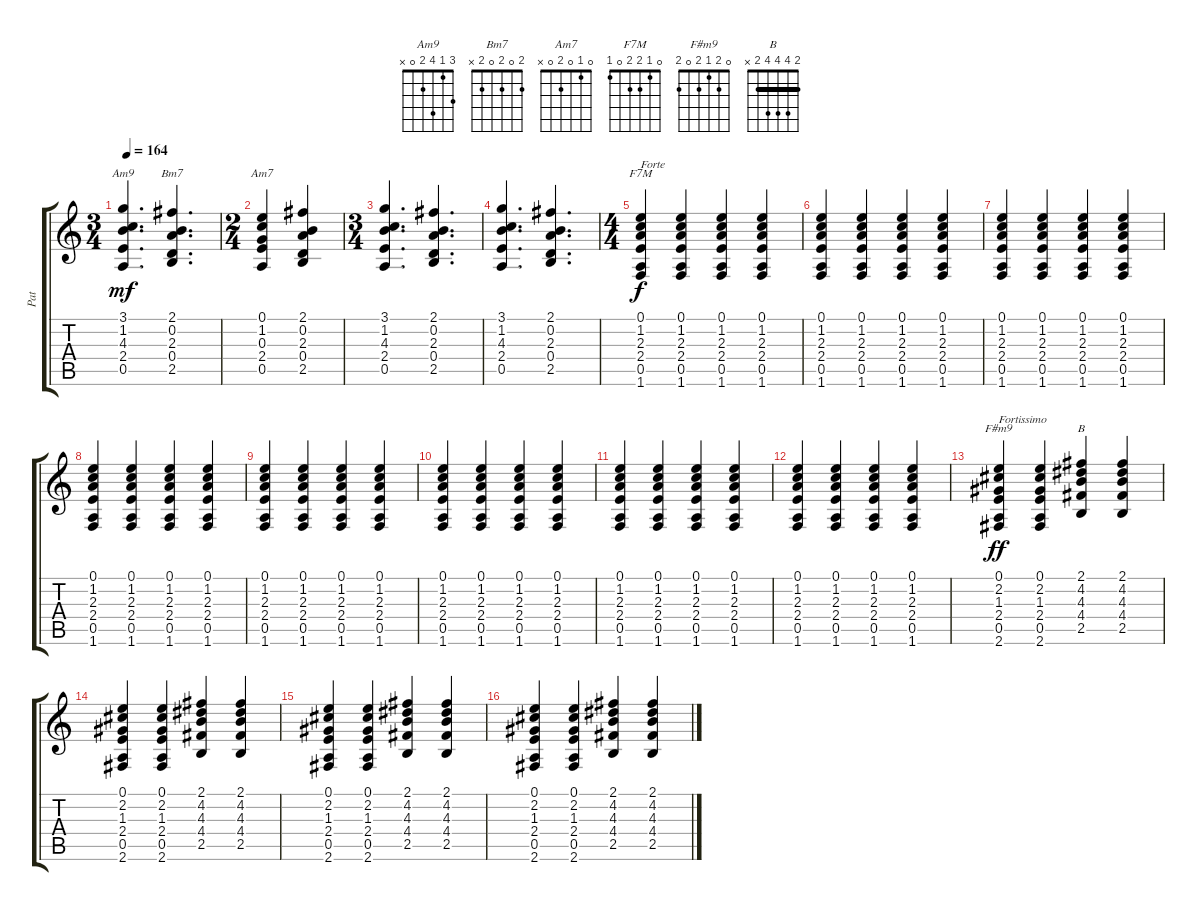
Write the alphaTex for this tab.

\track ("Pat" "Pat") {instrument acousticguitarsteel}
\staff {score tabs}
\tuning (E4 B3 G3 D3 A2 E2) {hide}
\chord ("Am9" 3 1 4 2 0 x)
\chord ("Bm7" 2 0 2 0 2 x)
\chord ("Am7" 0 1 0 2 0 x)
\chord ("F7M" 0 1 2 2 0 1)
\chord ("F#m9" 0 2 1 2 0 2)
\chord ("B" 2 4 4 4 2 x) {barre 2}
\ts (3 4)
\tempo 164
\clef g2
\ks c
(3.1 1.2 4.3 2.4 0.5).4{d ch "Am9" dy mf} (2.1 0.2 2.3 0.4 2.5).4{d ch "Bm7"} |
\ts (2 4)
(0.1 1.2 0.3 2.4 0.5).4{ch "Am7"} (2.1 0.2 2.3 0.4 2.5).4 |
\ts (3 4)
(3.1 1.2 4.3 2.4 0.5).4{d} (2.1 0.2 2.3 0.4 2.5).4{d} |
(3.1 1.2 4.3 2.4 0.5).4{d} (2.1 0.2 2.3 0.4 2.5).4{d} |
\ts (4 4)
(0.1 1.2 2.3 2.4 0.5 1.6).4{ch "F7M" txt "Forte" dy f} (0.1 1.2 2.3 2.4 0.5 1.6).4 (0.1 1.2 2.3 2.4 0.5 1.6).4 (0.1 1.2 2.3 2.4 0.5 1.6).4 |
(0.1 1.2 2.3 2.4 0.5 1.6).4 (0.1 1.2 2.3 2.4 0.5 1.6).4 (0.1 1.2 2.3 2.4 0.5 1.6).4 (0.1 1.2 2.3 2.4 0.5 1.6).4 |
(0.1 1.2 2.3 2.4 0.5 1.6).4 (0.1 1.2 2.3 2.4 0.5 1.6).4 (0.1 1.2 2.3 2.4 0.5 1.6).4 (0.1 1.2 2.3 2.4 0.5 1.6).4 |
(0.1 1.2 2.3 2.4 0.5 1.6).4 (0.1 1.2 2.3 2.4 0.5 1.6).4 (0.1 1.2 2.3 2.4 0.5 1.6).4 (0.1 1.2 2.3 2.4 0.5 1.6).4 |
(0.1 1.2 2.3 2.4 0.5 1.6).4 (0.1 1.2 2.3 2.4 0.5 1.6).4 (0.1 1.2 2.3 2.4 0.5 1.6).4 (0.1 1.2 2.3 2.4 0.5 1.6).4 |
(0.1 1.2 2.3 2.4 0.5 1.6).4 (0.1 1.2 2.3 2.4 0.5 1.6).4 (0.1 1.2 2.3 2.4 0.5 1.6).4 (0.1 1.2 2.3 2.4 0.5 1.6).4 |
(0.1 1.2 2.3 2.4 0.5 1.6).4 (0.1 1.2 2.3 2.4 0.5 1.6).4 (0.1 1.2 2.3 2.4 0.5 1.6).4 (0.1 1.2 2.3 2.4 0.5 1.6).4 |
(0.1 1.2 2.3 2.4 0.5 1.6).4 (0.1 1.2 2.3 2.4 0.5 1.6).4 (0.1 1.2 2.3 2.4 0.5 1.6).4 (0.1 1.2 2.3 2.4 0.5 1.6).4 |
(0.1 2.2 1.3 2.4 0.5 2.6).4{ch "F#m9" txt "Fortissimo" dy ff} (0.1 2.2 1.3 2.4 0.5 2.6).4 (2.1 4.2 4.3 4.4 2.5).4{ch "B"} (2.1 4.2 4.3 4.4 2.5).4 |
(0.1 2.2 1.3 2.4 0.5 2.6).4 (0.1 2.2 1.3 2.4 0.5 2.6).4 (2.1 4.2 4.3 4.4 2.5).4 (2.1 4.2 4.3 4.4 2.5).4 |
(0.1 2.2 1.3 2.4 0.5 2.6).4 (0.1 2.2 1.3 2.4 0.5 2.6).4 (2.1 4.2 4.3 4.4 2.5).4 (2.1 4.2 4.3 4.4 2.5).4 |
(0.1 2.2 1.3 2.4 0.5 2.6).4 (0.1 2.2 1.3 2.4 0.5 2.6).4 (2.1 4.2 4.3 4.4 2.5).4 (2.1 4.2 4.3 4.4 2.5).4
